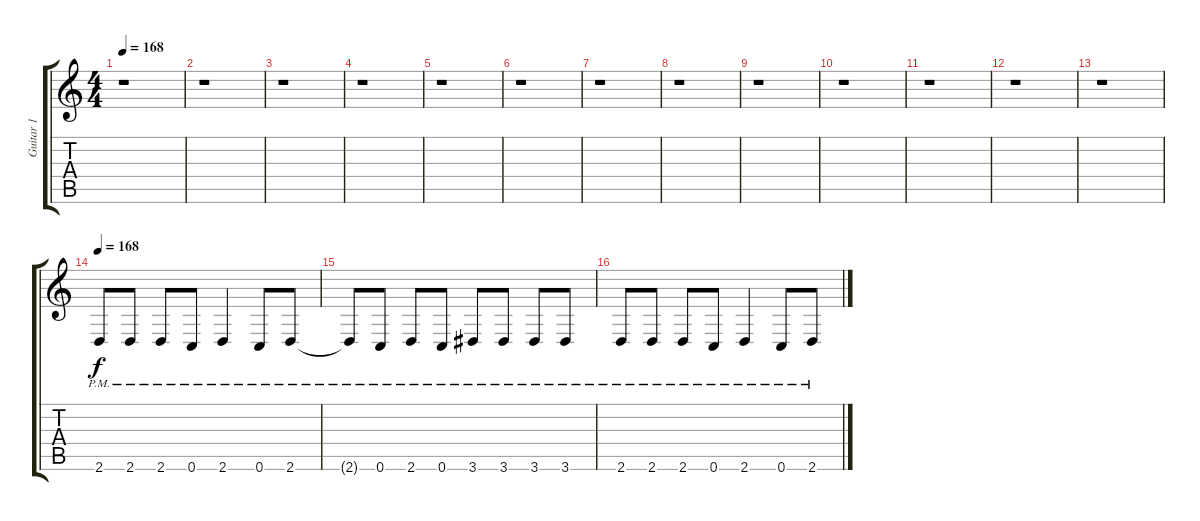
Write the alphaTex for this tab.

\track ("Guitar 1" "Guitar 1") {instrument distortionguitar}
\staff {score tabs}
\tuning (D4 A3 F3 C3 G2 C2) {hide}
\ts (4 4)
\tempo 168
\clef g2
\ks c
r.1{dy f instrument distortionguitar} |
r.1 |
r.1 |
r.1 |
r.1 |
r.1 |
r.1 |
r.1 |
r.1 |
r.1 |
r.1 |
r.1 |
r.1 |
\tempo 168
2.6{pm}.8 2.6{pm}.8 2.6{pm}.8 0.6{pm}.8 2.6{pm}.4 0.6{pm}.8 2.6{pm}.8 |
2.6{pm t}.8 0.6{pm}.8 2.6{pm}.8 0.6{pm}.8 3.6{pm}.8 3.6{pm}.8 3.6{pm}.8 3.6{pm}.8 |
2.6{pm}.8 2.6{pm}.8 2.6{pm}.8 0.6{pm}.8 2.6{pm}.4 0.6{pm}.8 2.6{pm}.8
